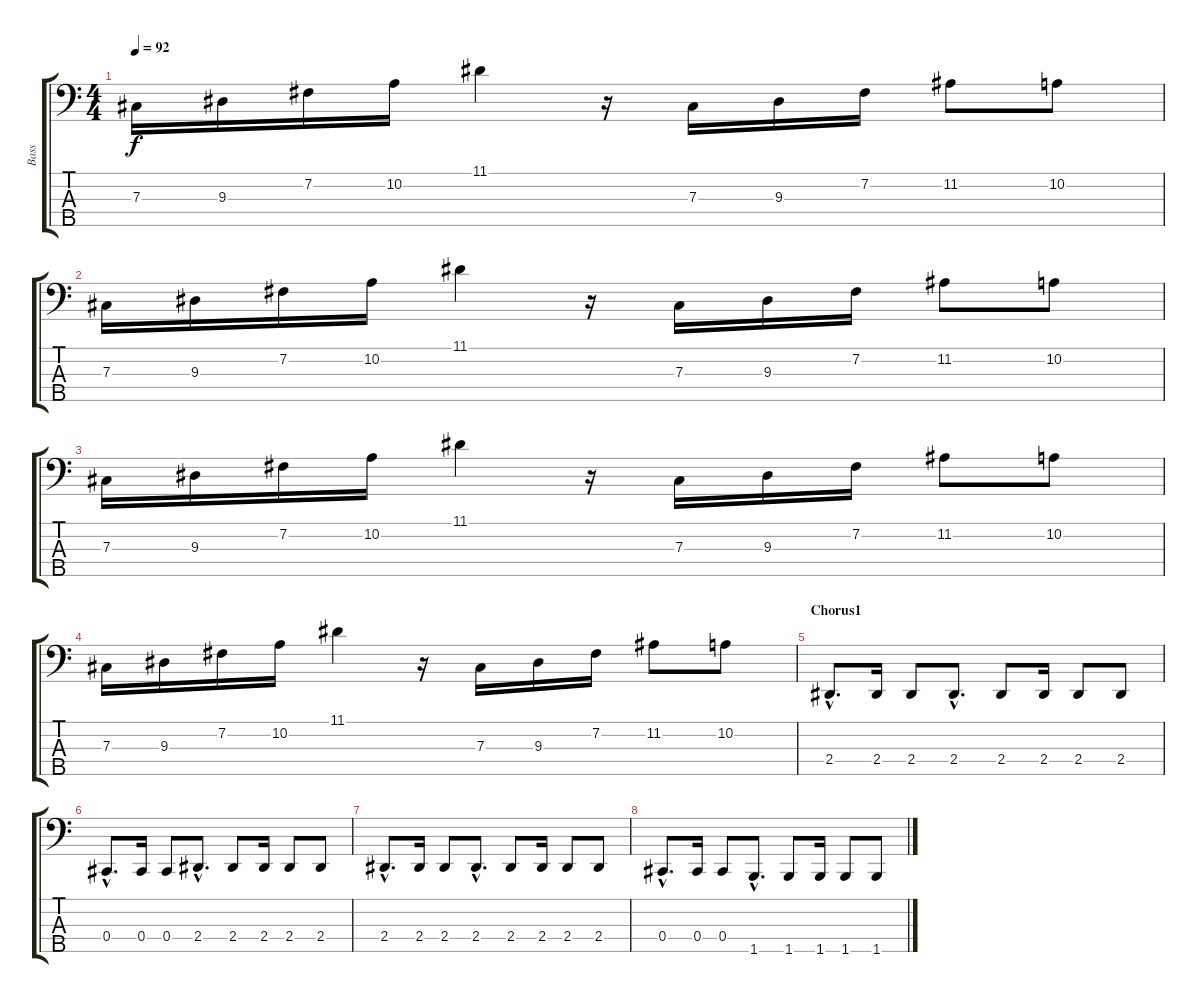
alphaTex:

\track ("Bass" "Bass") {instrument electricbassfinger}
\staff {score tabs}
\tuning (E2 B1 Gb1 Db1 Bb0) {hide}
\ts (4 4)
\tempo 92
\clef f4
\ks c
7.3.16{dy f} 9.3.16 7.2.16 10.2.16 11.1.4 r.16 7.3.16 9.3.16 7.2.16 11.2.8 10.2.8 |
7.3.16 9.3.16 7.2.16 10.2.16 11.1.4 r.16 7.3.16 9.3.16 7.2.16 11.2.8 10.2.8 |
7.3.16 9.3.16 7.2.16 10.2.16 11.1.4 r.16 7.3.16 9.3.16 7.2.16 11.2.8 10.2.8 |
7.3.16 9.3.16 7.2.16 10.2.16 11.1.4 r.16 7.3.16 9.3.16 7.2.16 11.2.8 10.2.8 |
\section ("" "Chorus1")
2.4{hac}.8{d} 2.4.16 2.4.8 2.4{hac}.8{d} 2.4.8 2.4.16 2.4.8 2.4.8 |
0.4{hac}.8{d} 0.4.16 0.4.8 2.4{hac}.8{d} 2.4.8 2.4.16 2.4.8 2.4.8 |
2.4{hac}.8{d} 2.4.16 2.4.8 2.4{hac}.8{d} 2.4.8 2.4.16 2.4.8 2.4.8 |
0.4{hac}.8{d} 0.4.16 0.4.8 1.5{hac}.8{d} 1.5.8 1.5.16 1.5.8 1.5.8
